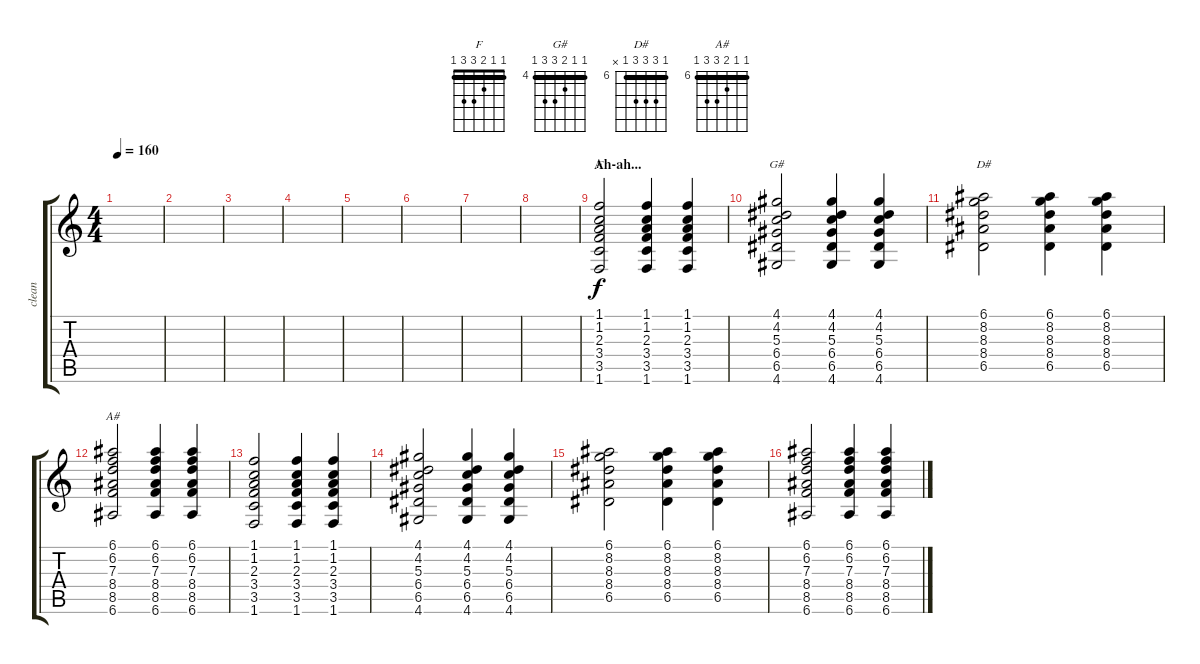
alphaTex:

\track ("clean" "clean") {instrument electricguitarclean}
\staff {score tabs}
\tuning (E4 B3 G3 D3 A2 E2) {hide}
\chord ("F" 1 1 2 3 3 1) {barre 1}
\chord ("G#" 4 4 5 6 6 4) {firstfret 4 barre 4}
\chord ("D#" 6 8 8 8 6 x) {firstfret 6 barre 6}
\chord ("A#" 6 6 7 8 8 6) {firstfret 6 barre 6}
\ts (4 4)
\tempo 160
\clef g2
\ks c
|
|
|
|
|
|
|
|
\section ("" "Ah-ah...")
(1.1 1.2 2.3 3.4 3.5 1.6).2{ch "F"} (1.1 1.2 2.3 3.4 3.5 1.6).4 (1.1 1.2 2.3 3.4 3.5 1.6).4 |
(4.1 4.2 5.3 6.4 6.5 4.6).2{ch "G#"} (4.1 4.2 5.3 6.4 6.5 4.6).4 (4.1 4.2 5.3 6.4 6.5 4.6).4 |
(6.1 8.2 8.3 8.4 6.5).2{ch "D#"} (6.1 8.2 8.3 8.4 6.5).4 (6.1 8.2 8.3 8.4 6.5).4 |
(6.1 6.2 7.3 8.4 8.5 6.6).2{ch "A#"} (6.1 6.2 7.3 8.4 8.5 6.6).4 (6.1 6.2 7.3 8.4 8.5 6.6).4 |
(1.1 1.2 2.3 3.4 3.5 1.6).2 (1.1 1.2 2.3 3.4 3.5 1.6).4 (1.1 1.2 2.3 3.4 3.5 1.6).4 |
(4.1 4.2 5.3 6.4 6.5 4.6).2 (4.1 4.2 5.3 6.4 6.5 4.6).4 (4.1 4.2 5.3 6.4 6.5 4.6).4 |
(6.1 8.2 8.3 8.4 6.5).2 (6.1 8.2 8.3 8.4 6.5).4 (6.1 8.2 8.3 8.4 6.5).4 |
(6.1 6.2 7.3 8.4 8.5 6.6).2 (6.1 6.2 7.3 8.4 8.5 6.6).4 (6.1 6.2 7.3 8.4 8.5 6.6).4
